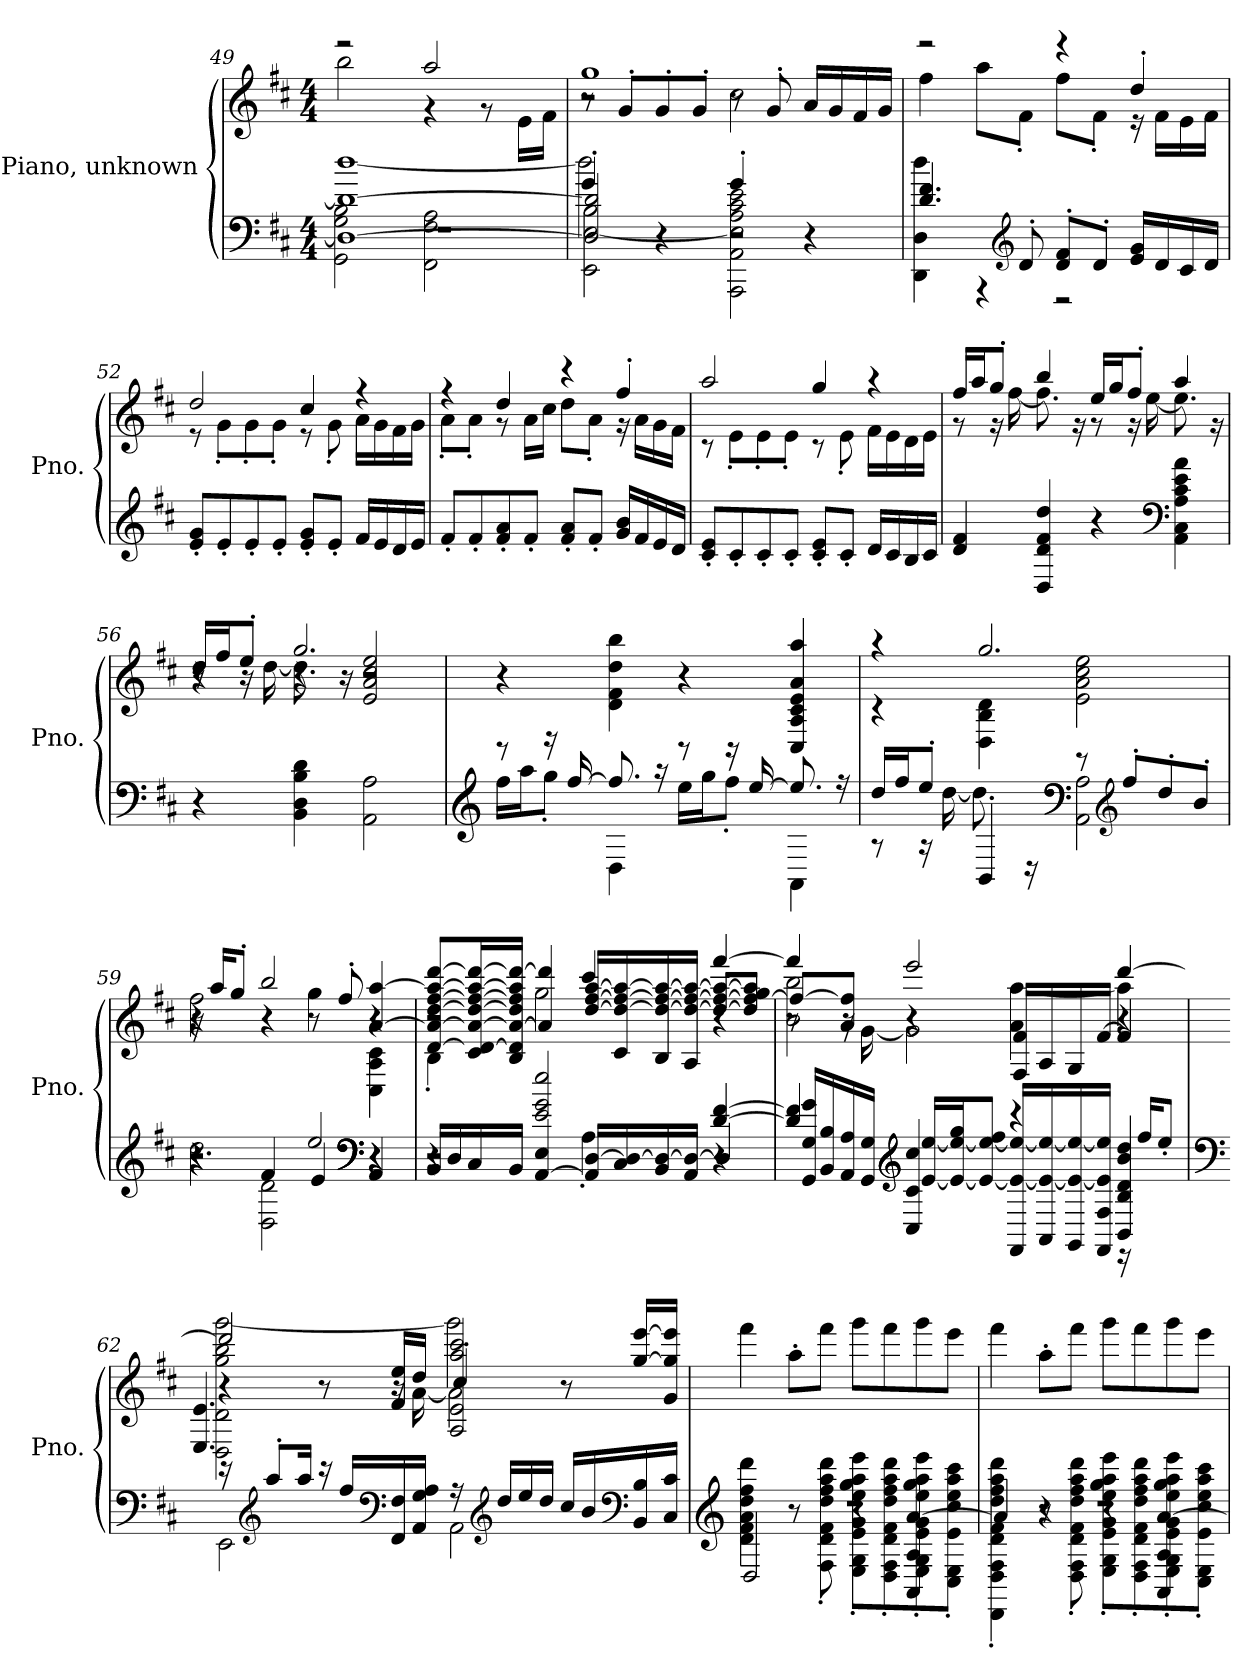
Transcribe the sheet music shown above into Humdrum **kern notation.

**kern	**kern
*part1	*part1
*staff2	*staff1
*I"Piano, unknown	*
*I'Pno.	*
*clefF4	*clefG2
*k[f#c#]	*k[f#c#]
*M4/4	*M4/4
=49	=49
*^	*^
*	*^	*	*
*	*	*^	*	*
1r	[1dd	1D_ 1d_	2GG\ 2G\ 2B\	2r	2bb\
.	.	.	2FF#\ 2F#\ 2A\	2aa/	4r
.	.	.	.	.	8r
.	.	.	.	.	16e\LL
.	.	.	.	.	16f#\JJ
=50	=50	=50	=50	=50	=50
*	*	*	*	*	*^
4g'/	2dd\]	2D/] 2d/]	2EE\ [2E\ 2B\	1gg	2r	8r
.	.	.	.	.	.	8g'/L
4r	.	.	.	.	.	8g'/
.	.	.	.	.	.	8g'/J
4g'/	2r	2r	2AAA\ 2AA\ 2E\] 2A\ 2c#\ 2e\	.	2cc#\	8r
.	.	.	.	.	.	8g'/
4r	.	.	.	.	.	16a/LL
.	.	.	.	.	.	16g/
.	.	.	.	.	.	16f#/
.	.	.	.	.	.	16g/JJ
*	*v	*v	*v	*	*	*
*	*	*	*v	*v
!!LO:LB:g=z
=51	=51	=51	=51
4.d/ 4.f#/	4DD\ 4D\ 4dd\	2r	4ff#\
.	4r	.	8aa\L
*clefG2	*	*	*
8d'/	.	.	8f#'\J
8d/' 8f#/'L	2r	4r	8ff#\L
8d'/J	.	.	8f#'\J
16e/ 16g/LL	.	4dd'/	16r
16d/	.	.	16f#\LL
16c#/	.	.	16e\
16d/JJ	.	.	16f#\JJ
*v	*v	*	*
=52	=52	=52
8e/' 8g/'L	2dd/	8r
8e'/	.	8g'\L
8e'/	.	8g'\
8e'/J	.	8g'\J
8e/' 8g/'L	4cc#/	8r
8e'/J	.	8g'\
16f#/LL	4r	16a\LL
16e/	.	16g\
16d/	.	16f#\
16e/JJ	.	16g\JJ
=53	=53	=53
8f#'/L	4r	8a'\L
8f#'/	.	8a'\J
8f#/' 8a/'	4dd/	8r
8f#'/J	.	16a\LL
.	.	16cc#\JJ
8f#/' 8a/'L	4r	8dd\L
8f#'/J	.	8a'\J
16g/ 16b/LL	4ff#'/	16r
16f#/	.	16a\LL
16e/	.	16g\
16d/JJ	.	16f#\JJ
!!LO:PB:g=z	!!
=54	=54	=54
8c#/' 8e/'L	2aa/	8r
8c#'/	.	8e'\L
8c#'/	.	8e'\
8c#'/J	.	8e'\J
8c#/' 8e/'L	4gg/	8r
8c#'/J	.	8e'\
16d/LL	4r	16f#\LL
16c#/	.	16e\
16B/	.	16d\
16c#/JJ	.	16e\JJ
=55	=55	=55
4d/ 4f#/	16ff#/LL	8r
.	16aa/J	.
.	8gg'/J	16r
.	.	[16ff#\
4D/ 4d/ 4f#/ 4dd/	4bb/	8.ff#\]
.	.	16r
4r	16ee/LL	8r
.	16gg/J	.
.	8ff#'/J	16r
.	.	[16ee\
*clefF4	*	*
4AA\ 4C#\ 4A\ 4c#\ 4e\ 4a\	4aa/	8.ee\]
.	.	16r
=56	=56	=56
*	*	*^
4r	4r	8r	16dd/LL
.	.	.	16ff#/J
.	.	16r	8ee'/J
.	.	[16dd\	.
4BB\ 4D\ 4B\ 4d\	2.gg/	8.dd\]	4r
.	.	16r	.
2AA\ 2A\	.	2r	2e/ 2a/ 2cc#/ 2ee/
*	*v	*v	*v
!!LO:LB:g=z
=57	=57
*clefG2	*
*^	*
8r	16ff#\LL	4r
.	16aa\J	.
16r	8gg'\J	.
[16ff#/	.	.
8.ff#/]	4D\	4d\ 4f#\ 4dd\ 4bb\
16r	.	.
8r	16ee\LL	4r
.	16gg\J	.
16r	8ff#'\J	.
[16ee/	.	.
8.ee/]	4AA\	4C#/ 4A/ 4c#/ 4e/ 4a/ 4aa/
16r	.	.
=58	=58	=58
*	*	*^
16dd/LL	8r	4r	4r
16ff#/J	.	.	.
8ee'/J	16r	.	.
.	[16dd\	.	.
4BB/	8.dd\]	2.gg/	4D\ 4B\ 4d\
.	16r	.	.
*clefF4	*	*	*
8r	2AA\ 2A\	.	2e\ 2a\ 2cc#\ 2ee\
*clefG2	*	*	*
8ff#'/L	.	.	.
8dd'/	.	.	.
8b'/J	.	.	.
=59	=59	=59	=59
*^	*^	*	*^
2r	2.dd\	4r	4r	4r	2ff#\	16r
.	.	.	.	.	.	16aa/KL
.	.	.	.	.	.	8gg'/J
.	.	4f#/	2D\ 2d\	2bb/	.	4r
2ee/	.	4e/	.	.	4gg\	8r
.	.	.	.	.	.	8ff#'/
*clefF4	*	*	*	*	*	*
.	4r	4AA/	4r	4r	4C#\ 4A\ 4c#\	[4a/ [4aa/
*	*	*v	*v	*	*	*
!!LO:LB:g=z	!!	!!
=60	=60	=60	=60	=60	=60
4r	2r	16BB/LL	2r	4B'\	[8d/ 8a/_ [8dd/ [8ff#/ 8aa/_ [8ddd/L
.	.	16D/	.	.	.
.	.	16C#/	.	.	16c#/ 16d/_ 16a/_ 16dd/_ 16ff#/_ 16aa/_ 16ddd/_L
.	.	16BB/JJ	.	.	16B/ 16d/] 16a/_ 16dd/] 16ff#/] 16aa/] 16ddd/_JJ
2e/ 2g/ 2ee/	.	[4AA/ 4E/	.	2gg\	4a/] 4ddd/]
.	4A'\	16AA/] [16D/LL	4ccc#/	.	[16dd/ [16ff#/ [16aa/LL
.	.	16C#/ 16D/_	.	.	16c#/ 16dd/_ 16ff#/_ 16aa/_
.	.	16BB/ 16D/_	.	.	16B/ 16dd/_ 16ff#/_ 16aa/_
.	.	16AA/ 16D/_JJ	.	.	16A/ 16dd/_ 16ff#/_ 16aa/_JJ
[4d/ [4f#/	4r	4D/]	[4fff#/	4r	8dd/_ 8ff#/_ 8aa/_L
.	.	.	.	.	8dd/] 8ff#/_ 8gg/ 8aa/]J
*	*v	*v	*	*	*
=61	=61	=61	=61	=61
*	*	*	*	*^
4d/] 4f#/]	16GG/ 16G/ 16g/LL	4fff#/]	2b\ 2bb\	8ff#/L_	8r
.	16BB/ 16B/	.	.	.	.
.	16AA/ 16A/	.	.	8a/ 8ff#/]J	16r
.	16GG/ 16G/JJ	.	.	.	[16g\
*clefG2	*	*	*	*	*
4C#/ 4c#/ 4cc#/	[16e/ [16ee/LL	2eee/	.	4r	2g\]
.	16e/_ 16ee/_ 16gg/J	.	.	.	.
.	8e/_ 8ee/_ 8ff#/J	.	.	.	.
4r	16FF#/ 16e/_ 16ee/_LL	.	4a\ [4aa\	16F#/ 16f#/LL	.
.	16AA/ 16e/_ 16ee/_	.	.	16A/	.
.	16GG/ 16e/_ 16ee/_	.	.	16G/	.
.	16FF#/ 16F#/ 16e/] 16ee/]JJ	.	.	[16f#/JJ	.
4BB/ 4B/ 4d/ 4b/ 4dd/	16r	[4ddd/	4aa\]	4f#/]	4r
.	16ff#/KL	.	.	.	.
.	8ee'/J	.	.	.	.
!!LO:LB:g=z	!!	!!	!!
=62	=62	=62	=62	=62	=62
*clefF4	*	*	*	*	*
16r	2EE\	2ddd/]	2D\ 2d\ 2gg\ 2bb\ [2ggg\	4.E/ 4.e/	4r
*clefG2	*	*	*	*	*
8aa'/L	.	.	.	.	.
16aa/Jk	.	.	.	.	.
16r	.	.	.	.	8r
16ff#/LL	.	.	.	.	.
*clefF4	*	*	*	*	*
16FF#/ 16F#/	.	.	.	16f#/ 16ee/LL	16r
16AA/ 16G/ 16A/JJ	.	.	.	16dd/JJ	[16a\
16r	2AA\	2A/ 2e/ 2aa/ 2ccc#/	2ggg\]	4cc#'/	2a\]
*clefG2	*	*	*	*	*
16dd/LL	.	.	.	.	.
16ee/	.	.	.	.	.
16dd/JJ	.	.	.	.	.
16cc#/LL	.	.	.	8r	.
16b/	.	.	.	.	.
*clefF4	*	*	*	*	*
16BB/ 16B/	.	.	.	[16gg/ [16eee/LL	.
16C#/ 16c#/JJ	.	.	.	16g/ 16gg/] 16eee/]JJ	.
*v	*v	*	*	*	*
*	*v	*v	*v	*v
=63	=63
*clefG2	*
*^	*
*	*^	*
1r	4d\ 4f#\ 4a\ 4dd\ 4ff#\ 4ddd\	2D/	4fff#\
.	8r	.	8aa'\L
.	8F#\' 8d\' 8f#\' 8dd\' 8ff#\' 8aa\' 8ddd\'	.	8fff#\J
.	8E\' 8G\' 8e\' 8g\' 8ee\' 8gg\' 8aa\' 8eee\'L	4r	8ggg\L
.	8D\' 8F#\' 8d\' 8f#\' 8dd\' 8ff#\' 8aa\' 8ddd\'	.	8fff#\
.	8E\' 8G\' 8e\' 8g\' 8ee\' 8gg\' 8aa\' 8eee\'	4AA/ 4A/ [4a/	8ggg\
.	8C#\' 8E\' 8e\' 8cc#\' 8ee\' 8aa\' 8ccc#\'J	.	8eee\J
!!LO:LB:g=z
=64	=64	=64	=64
1r	4DD\' 4D\' 4F#\' 4d\' 4f#\' 4dd\' 4ff#\' 4aa\' 4ddd\'	4a/]	4fff#\
.	8r	4r	8aa'\L
.	8D\' 8F#\' 8d\' 8f#\' 8dd\' 8ff#\' 8aa\' 8ddd\'	.	8fff#\J
.	8E\' 8G\' 8e\' 8g\' 8ee\' 8gg\' 8aa\' 8eee\'L	4r	8ggg\L
.	8D\' 8F#\' 8d\' 8f#\' 8dd\' 8ff#\' 8aa\' 8ddd\'	.	8fff#\
.	8E\' 8G\' 8e\' 8g\' 8ee\' 8gg\' 8aa\' 8eee\'	4AA/ 4A/ [4a/	8ggg\
.	8C#\' 8E\' 8e\' 8cc#\' 8ee\' 8aa\' 8ccc#\'J	.	8eee\J
*v	*v	*v	*
=	=
*-	*-
